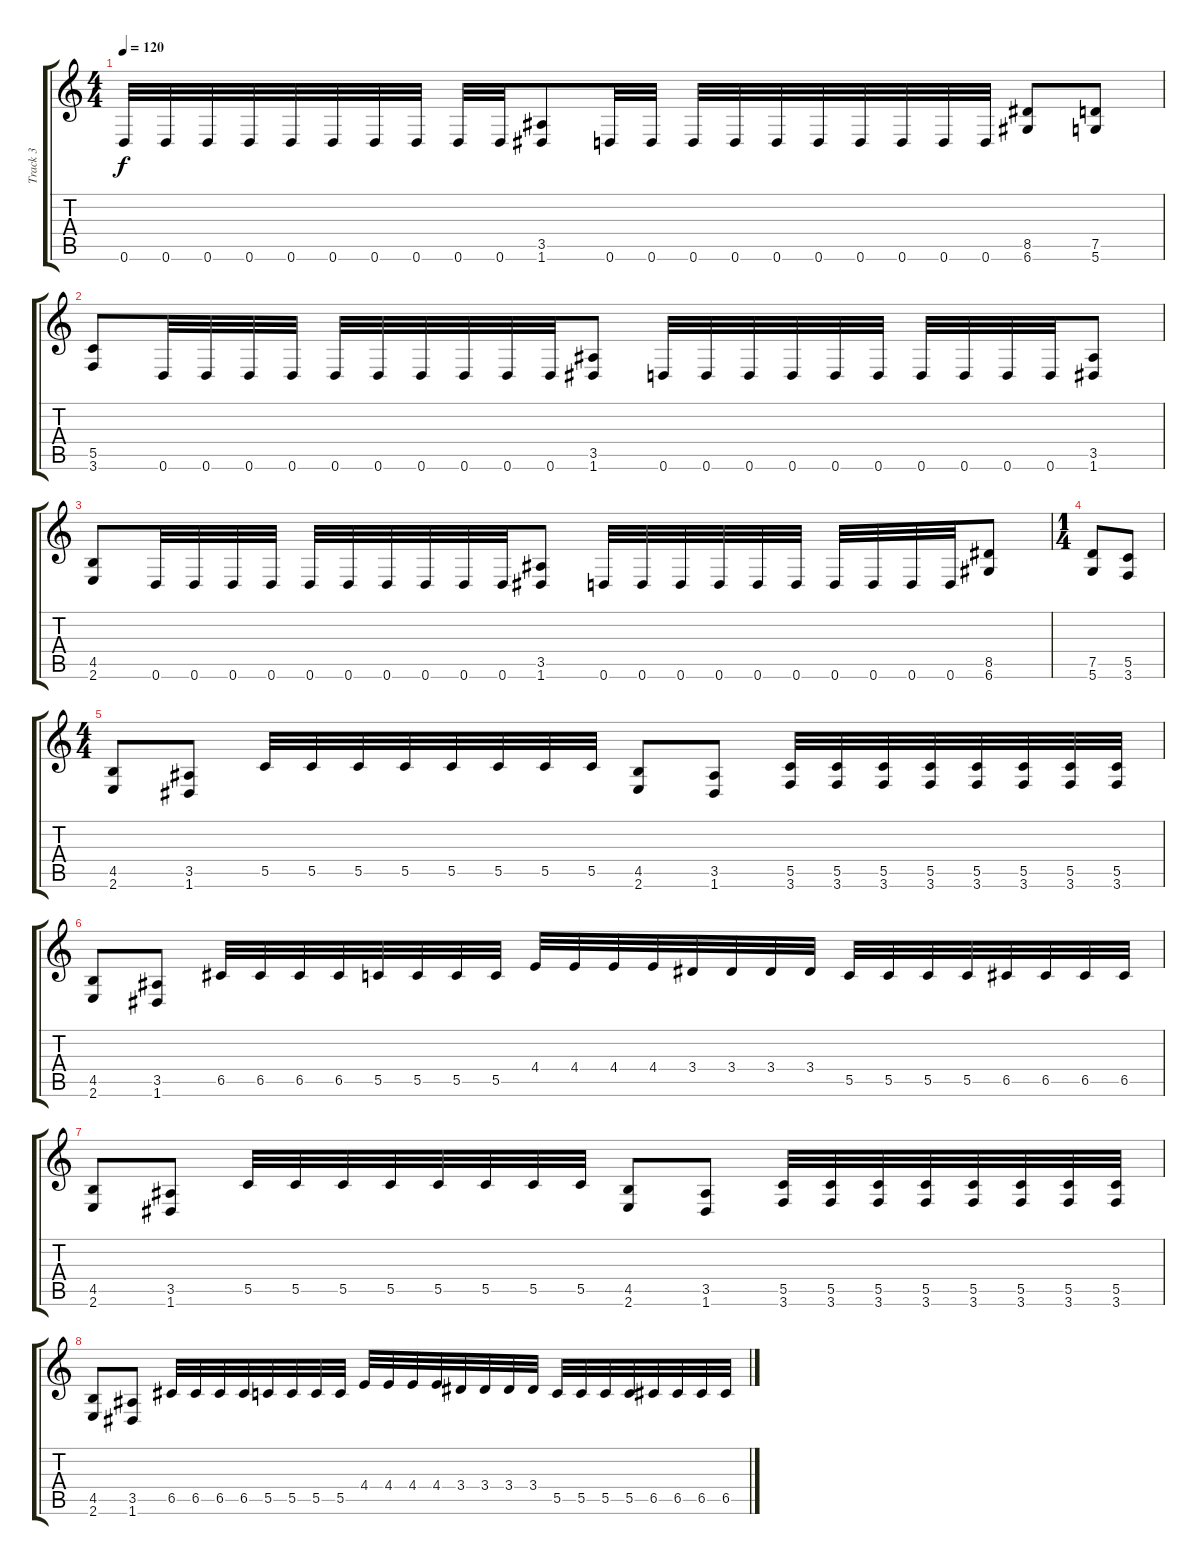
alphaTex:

\track ("Track 3" "Track 3") {instrument distortionguitar}
\staff {score tabs}
\tuning (D4 A3 F3 C3 G2 D2) {hide}
\ts (4 4)
\tempo 120
\clef g2
\ks c
0.6.32{dy f} 0.6.32 0.6.32 0.6.32 0.6.32 0.6.32 0.6.32 0.6.32 0.6.32 0.6.32 (3.5 1.6).8 0.6.32 0.6.32 0.6.32 0.6.32 0.6.32 0.6.32 0.6.32 0.6.32 0.6.32 0.6.32 (8.5 6.6).8 (7.5 5.6).8 |
(5.5 3.6).8 0.6.32 0.6.32 0.6.32 0.6.32 0.6.32 0.6.32 0.6.32 0.6.32 0.6.32 0.6.32 (3.5 1.6).8 0.6.32 0.6.32 0.6.32 0.6.32 0.6.32 0.6.32 0.6.32 0.6.32 0.6.32 0.6.32 (3.5 1.6).8 |
(4.5 2.6).8 0.6.32 0.6.32 0.6.32 0.6.32 0.6.32 0.6.32 0.6.32 0.6.32 0.6.32 0.6.32 (3.5 1.6).8 0.6.32 0.6.32 0.6.32 0.6.32 0.6.32 0.6.32 0.6.32 0.6.32 0.6.32 0.6.32 (8.5 6.6).8 |
\ts (1 4)
(7.5 5.6).8 (5.5 3.6).8 |
\ts (4 4)
(4.5 2.6).8 (3.5 1.6).8 5.5.32 5.5.32 5.5.32 5.5.32 5.5.32 5.5.32 5.5.32 5.5.32 (4.5 2.6).8 (3.5 1.6).8 (5.5 3.6).32 (5.5 3.6).32 (5.5 3.6).32 (5.5 3.6).32 (5.5 3.6).32 (5.5 3.6).32 (5.5 3.6).32 (5.5 3.6).32 |
(4.5 2.6).8 (3.5 1.6).8 6.5.32 6.5.32 6.5.32 6.5.32 5.5.32 5.5.32 5.5.32 5.5.32 4.4.32 4.4.32 4.4.32 4.4.32 3.4.32 3.4.32 3.4.32 3.4.32 5.5.32 5.5.32 5.5.32 5.5.32 6.5.32 6.5.32 6.5.32 6.5.32 |
(4.5 2.6).8 (3.5 1.6).8 5.5.32 5.5.32 5.5.32 5.5.32 5.5.32 5.5.32 5.5.32 5.5.32 (4.5 2.6).8 (3.5 1.6).8 (5.5 3.6).32 (5.5 3.6).32 (5.5 3.6).32 (5.5 3.6).32 (5.5 3.6).32 (5.5 3.6).32 (5.5 3.6).32 (5.5 3.6).32 |
(4.5 2.6).8 (3.5 1.6).8 6.5.32 6.5.32 6.5.32 6.5.32 5.5.32 5.5.32 5.5.32 5.5.32 4.4.32 4.4.32 4.4.32 4.4.32 3.4.32 3.4.32 3.4.32 3.4.32 5.5.32 5.5.32 5.5.32 5.5.32 6.5.32 6.5.32 6.5.32 6.5.32
